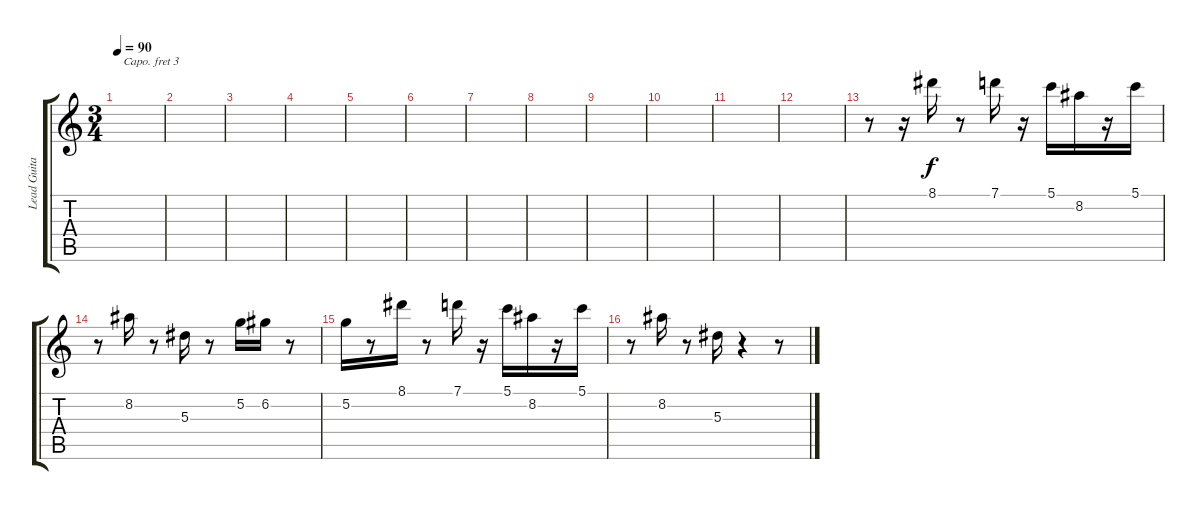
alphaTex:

\track ("Lead Guitar" "Lead Guita") {instrument acousticguitarsteel}
\staff {score tabs}
\capo 3
\tuning (E4 B3 G3 D3 A2 E2) {hide}
\ts (3 4)
\tempo 90
\clef g2
\ks c
|
|
|
|
|
|
|
|
|
|
|
|
r.8 r.16 8.1.16 r.8 7.1.16 r.16 5.1.16 8.2.16 r.16 5.1.16 |
r.8 8.2.16 r.8 5.3.16 r.8 5.2.16 6.2.16 r.8 |
5.2.16 r.8 8.1.16 r.8 7.1.16 r.16 5.1.16 8.2.16 r.16 5.1.16 |
r.8 8.2.16 r.8 5.3.16 r.4 r.8
